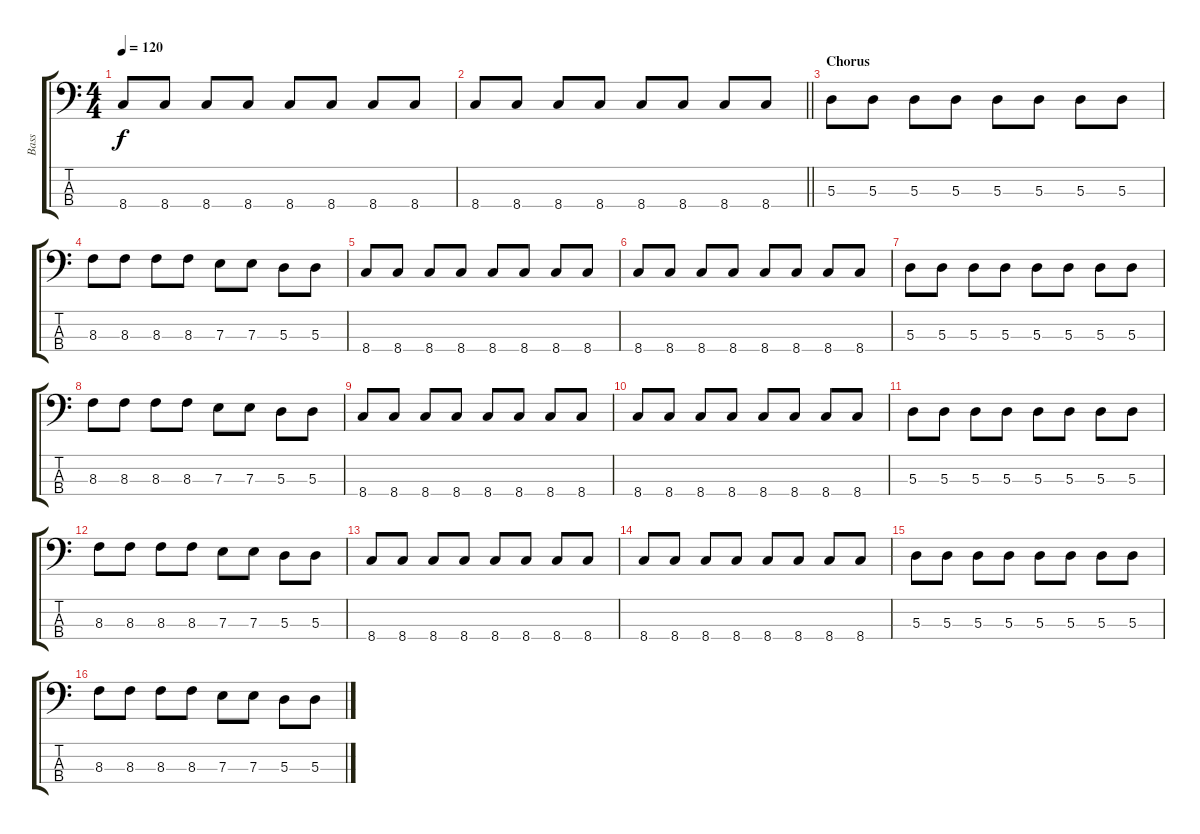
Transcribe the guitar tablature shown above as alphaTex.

\track ("Bass" "Bass") {instrument electricbassfinger}
\staff {score tabs}
\tuning (G2 D2 A1 E1) {hide}
\ts (4 4)
\tempo 120
\clef f4
\ks c
8.4.8{dy f} 8.4.8 8.4.8 8.4.8 8.4.8 8.4.8 8.4.8 8.4.8 |
\barLineRight lightlight
8.4.8 8.4.8 8.4.8 8.4.8 8.4.8 8.4.8 8.4.8 8.4.8 |
\section ("" "Chorus")
5.3.8 5.3.8 5.3.8 5.3.8 5.3.8 5.3.8 5.3.8 5.3.8 |
8.3.8 8.3.8 8.3.8 8.3.8 7.3.8 7.3.8 5.3.8 5.3.8 |
8.4.8 8.4.8 8.4.8 8.4.8 8.4.8 8.4.8 8.4.8 8.4.8 |
8.4.8 8.4.8 8.4.8 8.4.8 8.4.8 8.4.8 8.4.8 8.4.8 |
5.3.8 5.3.8 5.3.8 5.3.8 5.3.8 5.3.8 5.3.8 5.3.8 |
8.3.8 8.3.8 8.3.8 8.3.8 7.3.8 7.3.8 5.3.8 5.3.8 |
8.4.8 8.4.8 8.4.8 8.4.8 8.4.8 8.4.8 8.4.8 8.4.8 |
8.4.8 8.4.8 8.4.8 8.4.8 8.4.8 8.4.8 8.4.8 8.4.8 |
5.3.8 5.3.8 5.3.8 5.3.8 5.3.8 5.3.8 5.3.8 5.3.8 |
8.3.8 8.3.8 8.3.8 8.3.8 7.3.8 7.3.8 5.3.8 5.3.8 |
8.4.8 8.4.8 8.4.8 8.4.8 8.4.8 8.4.8 8.4.8 8.4.8 |
8.4.8 8.4.8 8.4.8 8.4.8 8.4.8 8.4.8 8.4.8 8.4.8 |
5.3.8 5.3.8 5.3.8 5.3.8 5.3.8 5.3.8 5.3.8 5.3.8 |
8.3.8 8.3.8 8.3.8 8.3.8 7.3.8 7.3.8 5.3.8 5.3.8
